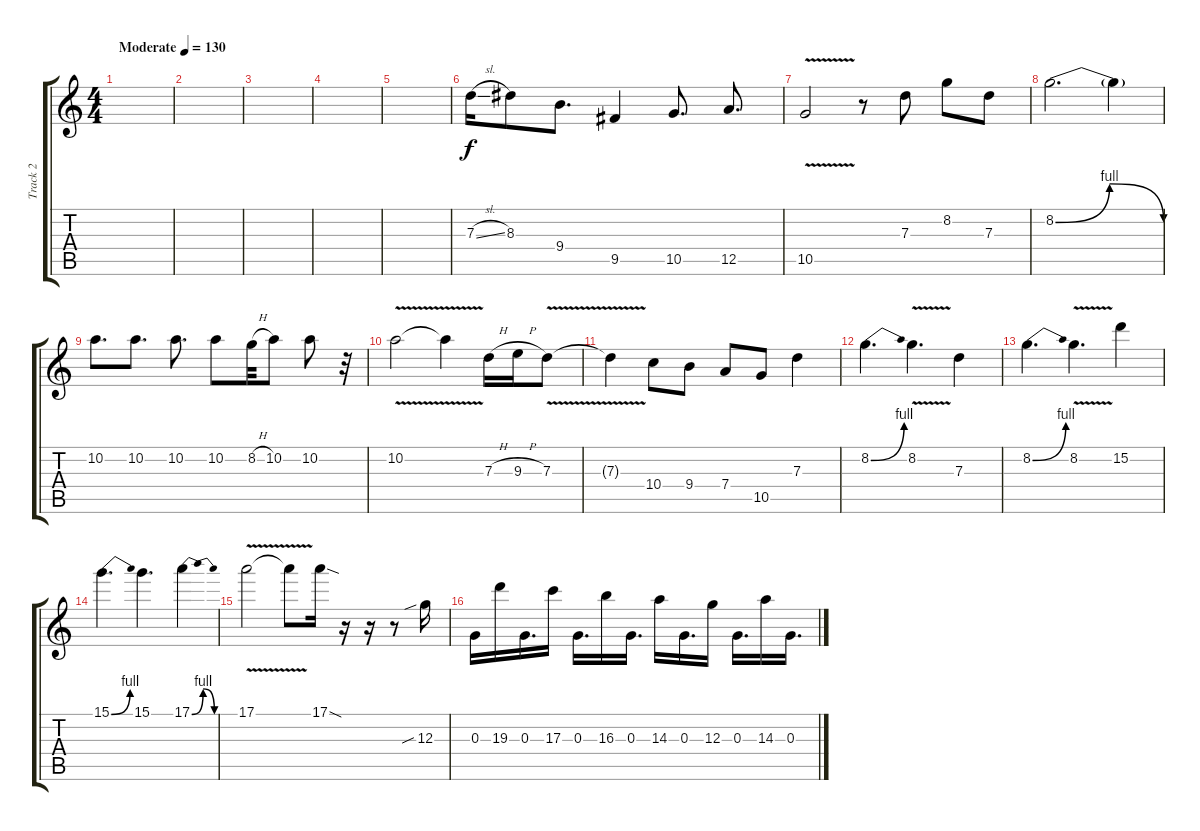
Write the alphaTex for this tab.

\track ("Track 2" "Track 2") {instrument overdrivenguitar}
\staff {score tabs}
\tuning (E4 B3 G3 D3 A2 E2) {hide}
\ts (4 4)
\tempo (130 "Moderate")
\clef g2
\ks c
|
|
|
|
|
7.3{sl}.16 8.3.8 9.4.8{d} 9.5.4 10.5.8{d} 12.5.8{d} |
10.5{v}.2 r.8 7.3.8 8.2.8 7.3.8 |
8.2{be (bendrelease 0 0 14 4 46 4 60 0)}.2{d} 8.2{t}.4 |
10.2.8{d} 10.2.8{d} 10.2.8{d} 10.2.8 8.2{h}.32 10.2.8 10.2.8 r.32 |
10.2{v}.2 10.2{t}.4 7.3{h}.16 9.3{h}.16 7.3{v}.8 |
7.3{t}.4 10.4.8 9.4.8 7.4.8 10.5.8 7.3.4 |
8.2{be (bend 0 0 60 4)}.4{d} 8.2{v}.4{d} 7.3.4 |
8.2{be (bend 0 0 60 4)}.4{d} 8.2{v}.4{d} 15.2.4 |
15.1{be (bend 0 0 60 4)}.4{d} 15.1.4{d} 17.1{be (bendrelease 0 0 15 4 45 4 60 0)}.4 |
17.1{v}.2 17.1{t}.8 17.1{sod}.16 r.16 r.16 r.8 12.3{sib}.16 |
0.3.16 19.3.16 0.3.16{d} 17.3.16 0.3.16{d} 16.3.16 0.3.16{d} 14.3.16 0.3.16{d} 12.3.16 0.3.16{d} 14.3.16 0.3.16{d}
